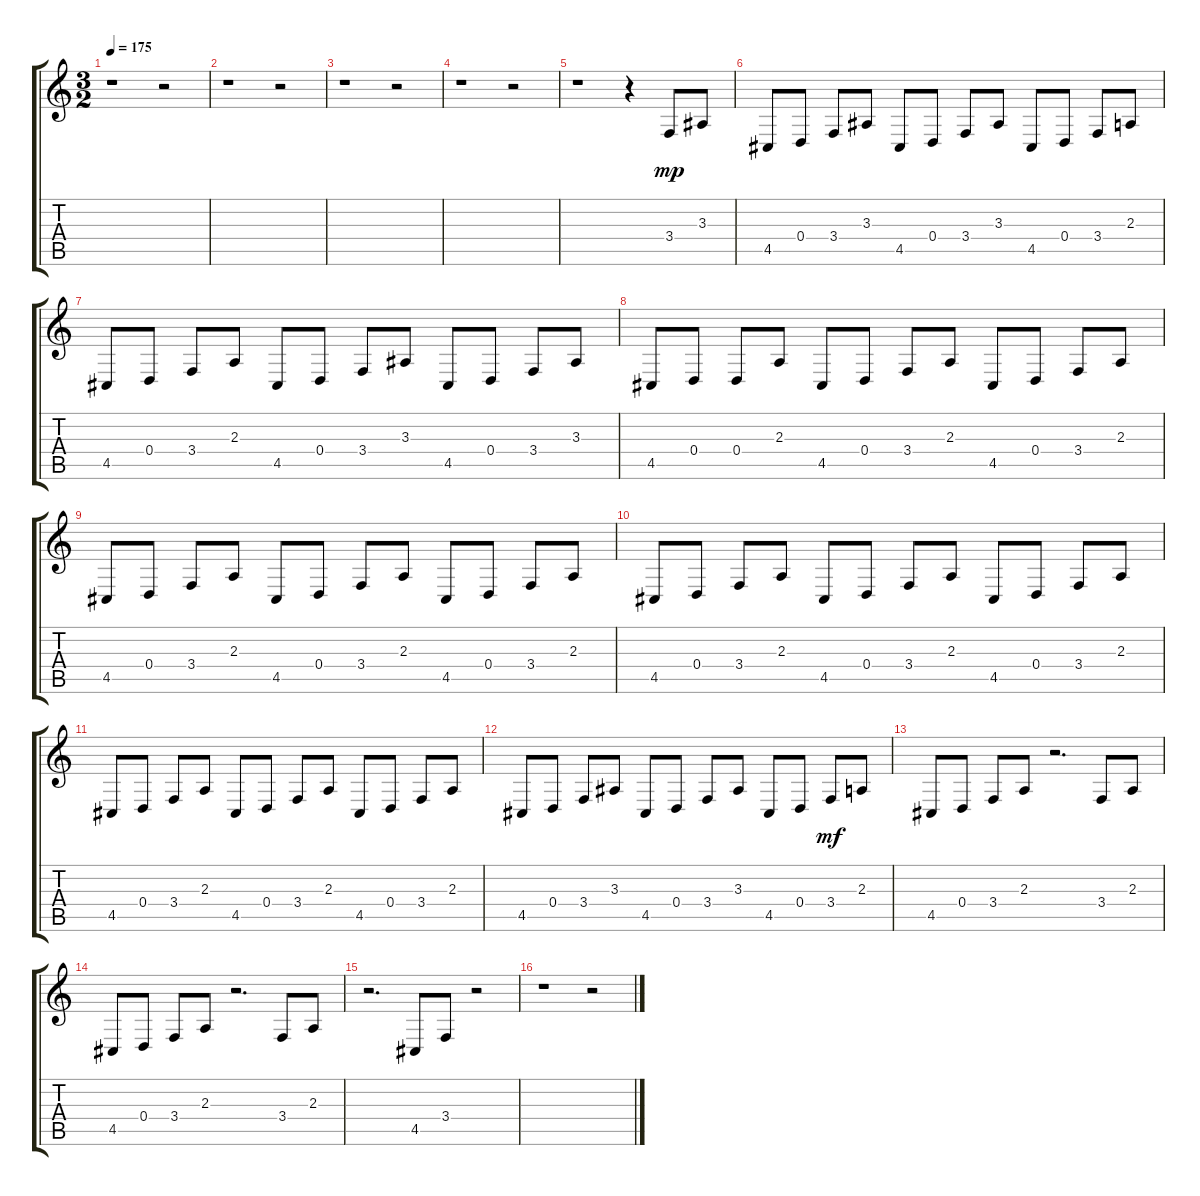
\track "" {instrument bassoon}
\staff {score tabs}
\tuning (E4 B3 G3 D3 A2 E2) {hide}
\ts (3 2)
\tempo 175
\clef g2
\ks c
r.1{dy p} r.2 |
r.1 r.2 |
r.1 r.2 |
r.1 r.2 |
r.1 r.4 3.4.8{dy mp} 3.3.8 |
4.5.8 0.4.8 3.4.8 3.3.8 4.5.8 0.4.8 3.4.8 3.3.8 4.5.8 0.4.8 3.4.8 2.3.8 |
4.5.8 0.4.8 3.4.8 2.3.8 4.5.8 0.4.8 3.4.8 3.3.8 4.5.8 0.4.8 3.4.8 3.3.8 |
4.5.8 0.4.8 0.4.8 2.3.8 4.5.8 0.4.8 3.4.8 2.3.8 4.5.8 0.4.8 3.4.8 2.3.8 |
4.5.8 0.4.8 3.4.8 2.3.8 4.5.8 0.4.8 3.4.8 2.3.8 4.5.8 0.4.8 3.4.8 2.3.8 |
4.5.8 0.4.8 3.4.8 2.3.8 4.5.8 0.4.8 3.4.8 2.3.8 4.5.8 0.4.8 3.4.8 2.3.8 |
4.5.8 0.4.8 3.4.8 2.3.8 4.5.8 0.4.8 3.4.8 2.3.8 4.5.8 0.4.8 3.4.8 2.3.8 |
4.5.8 0.4.8 3.4.8 3.3.8 4.5.8 0.4.8 3.4.8 3.3.8 4.5.8 0.4.8 3.4.8{dy mf} 2.3.8 |
4.5.8 0.4.8 3.4.8 2.3.8 r.2{d} 3.4.8 2.3.8 |
4.5.8 0.4.8 3.4.8 2.3.8 r.2{d} 3.4.8 2.3.8 |
r.2{d} 4.5.8 3.4.8 r.2 |
r.1 r.2
